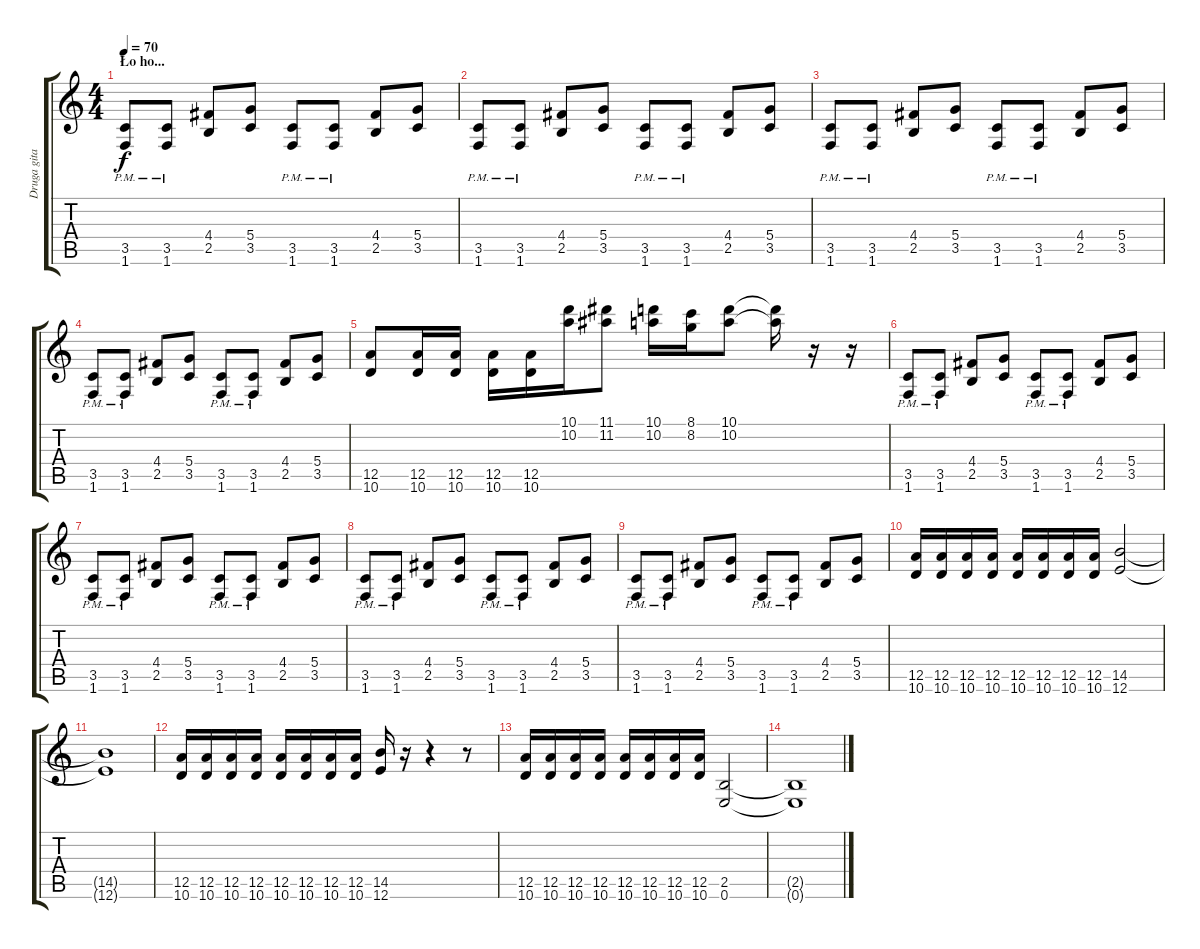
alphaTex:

\track ("Druga gitarka" "Druga gita") {instrument overdrivenguitar}
\staff {score tabs}
\tuning (E4 B3 G3 D3 A2 E2) {hide}
\ts (4 4)
\section ("" "Ło ho...")
\tempo 70
\clef g2
\ks c
(3.5{pm} 1.6{pm}).8{dy f} (3.5{pm} 1.6{pm}).8 (4.4 2.5).8 (5.4 3.5).8 (3.5{pm} 1.6{pm}).8 (3.5{pm} 1.6{pm}).8 (4.4 2.5).8 (5.4 3.5).8 |
(3.5{pm} 1.6{pm}).8 (3.5{pm} 1.6{pm}).8 (4.4 2.5).8 (5.4 3.5).8 (3.5{pm} 1.6{pm}).8 (3.5{pm} 1.6{pm}).8 (4.4 2.5).8 (5.4 3.5).8 |
(3.5{pm} 1.6{pm}).8 (3.5{pm} 1.6{pm}).8 (4.4 2.5).8 (5.4 3.5).8 (3.5{pm} 1.6{pm}).8 (3.5{pm} 1.6{pm}).8 (4.4 2.5).8 (5.4 3.5).8 |
(3.5{pm} 1.6{pm}).8 (3.5{pm} 1.6{pm}).8 (4.4 2.5).8 (5.4 3.5).8 (3.5{pm} 1.6{pm}).8 (3.5{pm} 1.6{pm}).8 (4.4 2.5).8 (5.4 3.5).8 |
(12.5 10.6).8 (12.5 10.6).16 (12.5 10.6).16 (12.5 10.6).16 (12.5 10.6).16 (10.1 10.2).16 (11.1 11.2).8 (10.1 10.2).16 (8.1 8.2).16 (10.1 10.2).8 (10.1{t} 10.2{t}).16 r.16 r.16 |
(3.5{pm} 1.6{pm}).8 (3.5{pm} 1.6{pm}).8 (4.4 2.5).8 (5.4 3.5).8 (3.5{pm} 1.6{pm}).8 (3.5{pm} 1.6{pm}).8 (4.4 2.5).8 (5.4 3.5).8 |
(3.5{pm} 1.6{pm}).8 (3.5{pm} 1.6{pm}).8 (4.4 2.5).8 (5.4 3.5).8 (3.5{pm} 1.6{pm}).8 (3.5{pm} 1.6{pm}).8 (4.4 2.5).8 (5.4 3.5).8 |
(3.5{pm} 1.6{pm}).8 (3.5{pm} 1.6{pm}).8 (4.4 2.5).8 (5.4 3.5).8 (3.5{pm} 1.6{pm}).8 (3.5{pm} 1.6{pm}).8 (4.4 2.5).8 (5.4 3.5).8 |
(3.5{pm} 1.6{pm}).8 (3.5{pm} 1.6{pm}).8 (4.4 2.5).8 (5.4 3.5).8 (3.5{pm} 1.6{pm}).8 (3.5{pm} 1.6{pm}).8 (4.4 2.5).8 (5.4 3.5).8 |
(12.5 10.6).16 (12.5 10.6).16 (12.5 10.6).16 (12.5 10.6).16 (12.5 10.6).16 (12.5 10.6).16 (12.5 10.6).16 (12.5 10.6).16 (14.5 12.6).2 |
(14.5{t} 12.6{t}).1 |
(12.5 10.6).16 (12.5 10.6).16 (12.5 10.6).16 (12.5 10.6).16 (12.5 10.6).16 (12.5 10.6).16 (12.5 10.6).16 (12.5 10.6).16 (14.5 12.6).16 r.16 r.4 r.8 |
(12.5 10.6).16 (12.5 10.6).16 (12.5 10.6).16 (12.5 10.6).16 (12.5 10.6).16 (12.5 10.6).16 (12.5 10.6).16 (12.5 10.6).16 (2.5 0.6).2 |
(2.5{t} 0.6{t}).1
